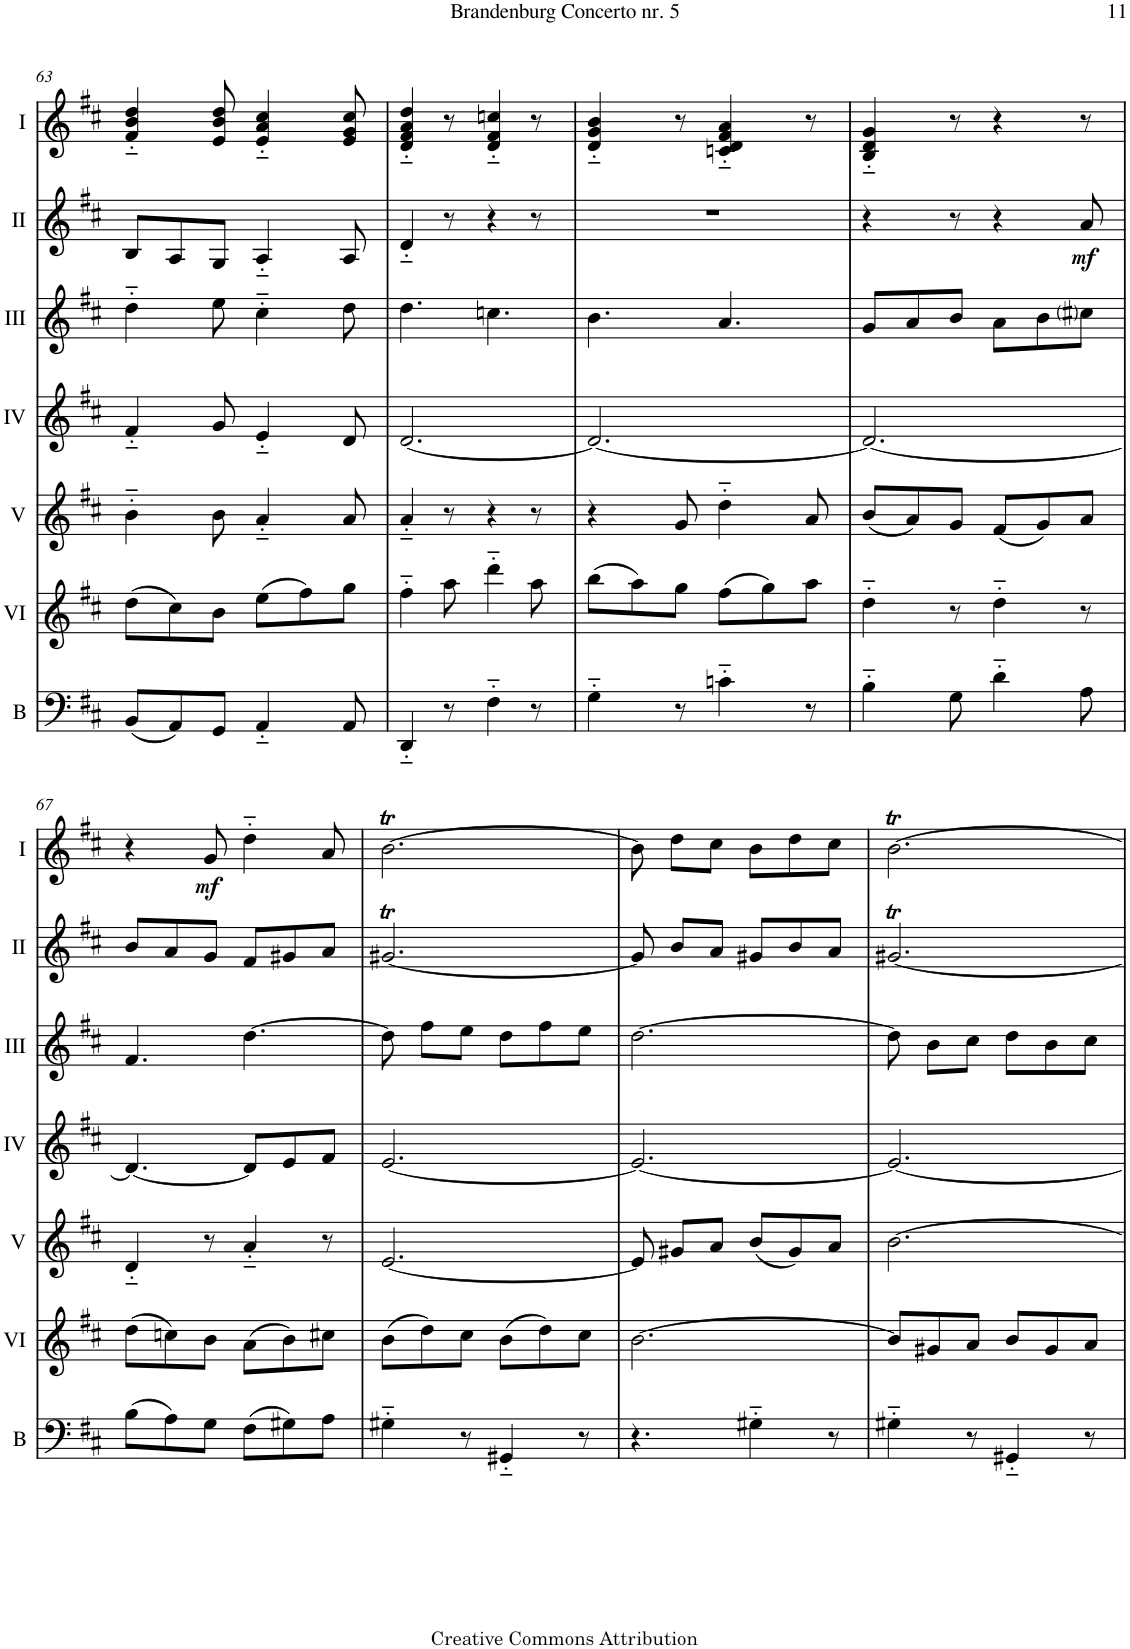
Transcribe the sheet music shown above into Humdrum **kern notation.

**kern	**kern	**kern	**kern	**kern	**kern	**dynam	**kern	**dynam
*part7	*part6	*part5	*part4	*part3	*part2	*part2	*part1	*part1
*staff7	*staff6	*staff5	*staff4	*staff3	*staff2	*staff2	*staff1	*staff1
*I"Bass	*I"Acc. 6	*I"Acc. 5	*I"Acc. 4	*I"Acc.3	*I"Acc. 2	*	*I"Acc. 1	*
*I'B	*	*	*	*	*	*	*	*
!!LO:PB:g=z
*clefF4	*clefG2	*clefG2	*clefG2	*clefG2	*clefG2	*	*clefG2	*
*Trd7c12	*Trd7c12	*	*	*	*Trd7c12	*	*	*
*k[f#c#]	*k[f#c#]	*k[f#c#]	*k[f#c#]	*k[f#c#]	*k[f#c#]	*	*k[f#c#]	*
*M6/8	*M6/8	*M6/8	*M6/8	*M6/8	*M6/8	*	*M6/8	*
=63	=63	=63	=63	=63	=63	=63	=63	=63
(8BB/L	(8dd\L	4b'~\	4f#'~/	4dd'~\	8B/L	.	4f#/'~ 4b/'~ 4dd/'~	.
8AA/)	8cc#\)	.	.	.	8A/	.	.	.
8GG/J	8b\J	8b\	8g/	8ee\	8G/J	.	8e/ 8b/ 8dd/	.
4AA'~/	(8ee\L	4a'~/	4e'~/	4cc#'~\	4A'~/	.	4e/'~ 4a/'~ 4cc#/'~	.
.	8ff#\)	.	.	.	.	.	.	.
8AA/	8gg\J	8a/	8d/	8dd\	8A/	.	8e/ 8g/ 8cc#/	.
=64	=64	=64	=64	=64	=64	=64	=64	=64
4DD'~/	4ff#'~\	4a'~/	[2.d/	4.dd\	4d'~/	.	4d/'~ 4f#/'~ 4a/'~ 4dd/'~	.
8r	8aa\	8r	.	.	8r	.	8r	.
4F#'~\	4ddd'~\	4r	.	4.ccn\	4r	.	4d/'~ 4f#/'~ 4ccn/'~	.
8r	8aa\	8r	.	.	8r	.	8r	.
=65	=65	=65	=65	=65	=65	=65	=65	=65
4G'~\	(8bb\L	4r	2.d/_	4.b\	2.r	.	4d/'~ 4g/'~ 4b/'~	.
.	8aa\)	.	.	.	.	.	.	.
8r	8gg\J	8g/	.	.	.	.	8r	.
4cn'~\	(8ff#\L	4dd'~\	.	4.a/	.	.	4cn/'~ 4d/'~ 4f#/'~ 4a/'~	.
.	8gg\)	.	.	.	.	.	.	.
8r	8aa\J	8a/	.	.	.	.	8r	.
=66	=66	=66	=66	=66	=66	=66	=66	=66
4B'~\	4dd'~\	(8b/L	2.d/_	8g/L	4r	.	4B/'~ 4d/'~ 4g/'~	.
.	.	8a/)	.	8a/	.	.	.	.
8G\	8r	8g/J	.	8b/J	8r	.	8r	.
4d'~\	4dd'~\	(8f#/L	.	8a\L	4r	.	4r	.
.	.	8g/)	.	8b\	.	.	.	.
!	!	!	!	!	!	!LO:DY:b	!	!
8A\	8r	8a/J	.	8cc#i\J	8a/	mf	8r	.
!!LO:LB:g=z
=67	=67	=67	=67	=67	=67	=67	=67	=67
(8B\L	(8dd\L	4d'~/	4.d/_	4.f#/	8b/L	.	4r	.
8A\)	8ccn\)	.	.	.	8a/	.	.	.
!	!	!	!	!	!	!	!	!LO:DY:b
8G\J	8b\J	8r	.	.	8g/J	.	8g/	mf
(8F#\L	(8a\L	4a'~/	8d/L]	[4.dd\	8f#/L	.	4dd'~\	.
8G#X\)	8b\)	.	8e/	.	8g#X/	.	.	.
8A\J	8cc#X\J	8r	8f#/J	.	8a/J	.	8a/	.
=68	=68	=68	=68	=68	=68	=68	=68	=68
4G#X'~\	(8b\L	[2.e/	[2.e/	8dd\]	[2.g#Xt/	.	[2.bT\	.
.	8dd\)	.	.	8ff#\L	.	.	.	.
8r	8cc#\J	.	.	8ee\J	.	.	.	.
4GG#X'~/	(8b\L	.	.	8dd\L	.	.	.	.
.	8dd\)	.	.	8ff#\	.	.	.	.
8r	8cc#\J	.	.	8ee\J	.	.	.	.
=69	=69	=69	=69	=69	=69	=69	=69	=69
4.r	[2.b\	8e/]	2.e/_	[2.dd\	8g#/]	.	8b\]	.
.	.	8g#X/L	.	.	8b/L	.	8dd\L	.
.	.	8a/J	.	.	8a/J	.	8cc#\J	.
4G#X'~\	.	(8b/L	.	.	8g#X/L	.	8b\L	.
.	.	8g#/)	.	.	8b/	.	8dd\	.
8r	.	8a/J	.	.	8a/J	.	8cc#\J	.
=70	=70	=70	=70	=70	=70	=70	=70	=70
4G#X'~\	8b/L]	[2.b\	2.e/_	8dd\]	[2.g#Xt/	.	[2.bT\	.
.	8g#X/	.	.	8b\L	.	.	.	.
8r	8a/J	.	.	8cc#\J	.	.	.	.
4GG#X'~/	8b/L	.	.	8dd\L	.	.	.	.
.	8g#/	.	.	8b\	.	.	.	.
8r	8a/J	.	.	8cc#\J	.	.	.	.
=	=	=	=	=	=	=	=	=
*-	*-	*-	*-	*-	*-	*-	*-	*-
